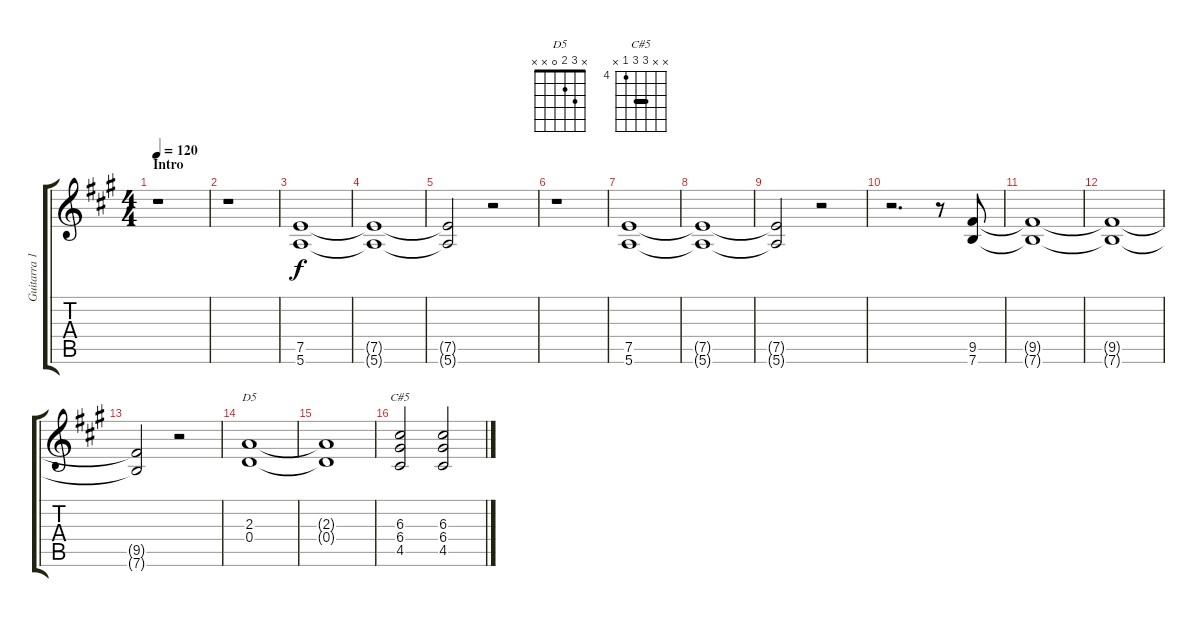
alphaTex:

\track ("Guitarra 1" "Guitarra 1") {instrument distortionguitar}
\staff {score tabs}
\tuning (E4 B3 G3 D3 A2 E2) {hide}
\chord ("D5" x 3 2 0 x x)
\chord ("C#5" x x 6 6 4 x) {firstfret 4 barre 6}
\ts (4 4)
\section ("" "Intro")
\tempo 120
\clef g2
\ks a
r.1{dy f instrument distortionguitar} |
r.1 |
(7.5 5.6).1 |
(7.5{t} 5.6{t}).1 |
(7.5{t} 5.6{t}).2 r.2 |
r.1 |
(7.5 5.6).1 |
(7.5{t} 5.6{t}).1 |
(7.5{t} 5.6{t}).2 r.2 |
r.2{d} r.8 (9.5 7.6).8 |
(9.5{t} 7.6{t}).1 |
(9.5{t} 7.6{t}).1 |
(9.5{t} 7.6{t}).2 r.2 |
(2.3 0.4).1{ch "D5"} |
(2.3{t} 0.4{t}).1 |
(6.3 6.4 4.5).2{ch "C#5"} (6.3 6.4 4.5).2
